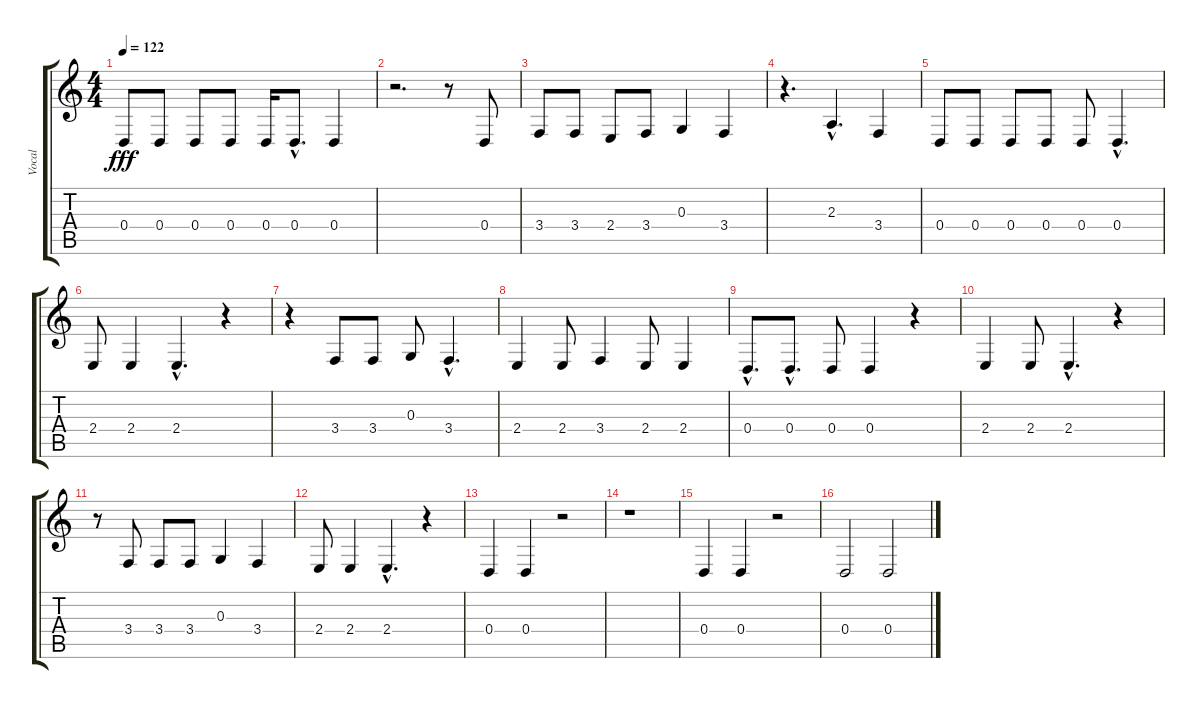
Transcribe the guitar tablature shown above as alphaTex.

\track ("Vocal" "Vocal") {instrument fx4atmosphere}
\staff {score tabs}
\tuning (E4 B3 G3 D3 A2 E2) {hide}
\ts (4 4)
\tempo 122
\clef g2
\ks c
0.4.8{dy fff} 0.4.8 0.4.8 0.4.8 0.4.16 0.4{hac}.8{d} 0.4.4 |
r.2{d} r.8 0.4.8 |
3.4.8 3.4.8 2.4.8 3.4.8 0.3.4 3.4.4 |
r.4{d} 2.3{hac}.4{d} 3.4.4 |
0.4.8 0.4.8 0.4.8 0.4.8 0.4.8 0.4{hac}.4{d} |
2.4.8 2.4.4 2.4{hac}.4{d} r.4 |
r.4 3.4.8 3.4.8 0.3.8 3.4{hac}.4{d} |
2.4.4 2.4.8 3.4.4 2.4.8 2.4.4 |
0.4{hac}.8{d} 0.4{hac}.8{d} 0.4.8 0.4.4 r.4 |
2.4.4 2.4.8 2.4{hac}.4{d} r.4 |
r.8 3.4.8 3.4.8 3.4.8 0.3.4 3.4.4 |
2.4.8 2.4.4 2.4{hac}.4{d} r.4 |
0.4.4 0.4.4 r.2 |
r.1 |
0.4.4 0.4.4 r.2 |
0.4.2 0.4.2
